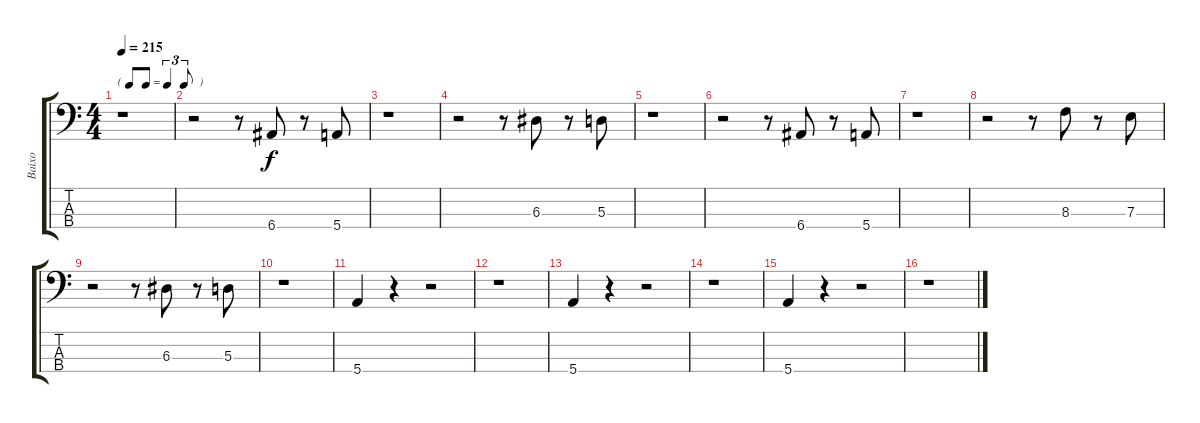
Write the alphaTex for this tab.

\track ("Baixo" "Baixo") {instrument electricbassfinger}
\staff {score tabs}
\tuning (G2 D2 A1 E1) {hide}
\ts (4 4)
\tf triplet8th
\tempo 215
\clef f4
\ks c
r.1{dy f instrument electricbassfinger} |
r.2 r.8 6.4.8 r.8 5.4.8 |
r.1 |
r.2 r.8 6.3.8 r.8 5.3.8 |
r.1 |
r.2 r.8 6.4.8 r.8 5.4.8 |
r.1 |
r.2 r.8 8.3.8 r.8 7.3.8 |
r.2 r.8 6.3.8 r.8 5.3.8 |
r.1 |
5.4.4 r.4 r.2 |
r.1 |
5.4.4 r.4 r.2 |
r.1 |
5.4.4 r.4 r.2 |
r.1
